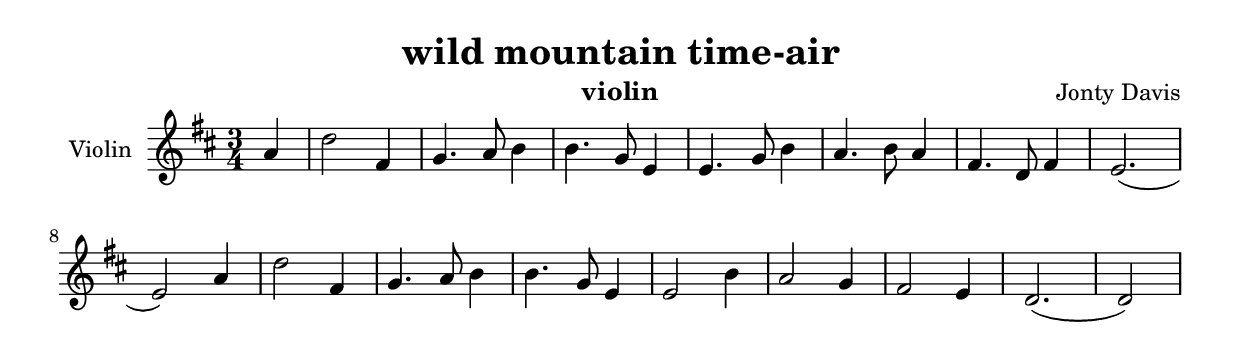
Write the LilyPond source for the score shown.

\version "2.14.2"

\header {
  title = "wild mountain time-air"
  instrument = "violin"
  composer = "Jonty Davis"
}

\paper {
  #(set-paper-size "a4")
}

global = {
  \key d \major
  \time 3/4
  \partial 4
}

tune = \relative c'' {
  \global
  a4| d2 fis,4 |g4. a8 b4|b4. g8 e4|e4. g8 b4|a4.b8 a4| fis4. d8 fis4|e2.(| e2) a4|
   d2 fis,4 |g4. a8 b4|b4. g8 e4|e2 b'4|a2 g4| fis2 e4| d2.(| \set Score.measureLength = #(ly:make-moment 2 4)d2)
}


\score {
 % <<
   %\chords {a:m|a1:m|g1| a1:m| e1:m| a1:m|g1|a2:m e2:m| a2.:m|
   %       e4| a1|e1|g1|d1|f1|a1|a2 e2|a2. }
  \new Staff \with {
    instrumentName = "Violin"
    midiInstrument = "violin"
  }   
   { \tune}
 % >>
  \layout { }
  \midi {
    \context {
      \Score
      tempoWholesPerMinute = #(ly:make-moment 100 4)
    }
  }
}